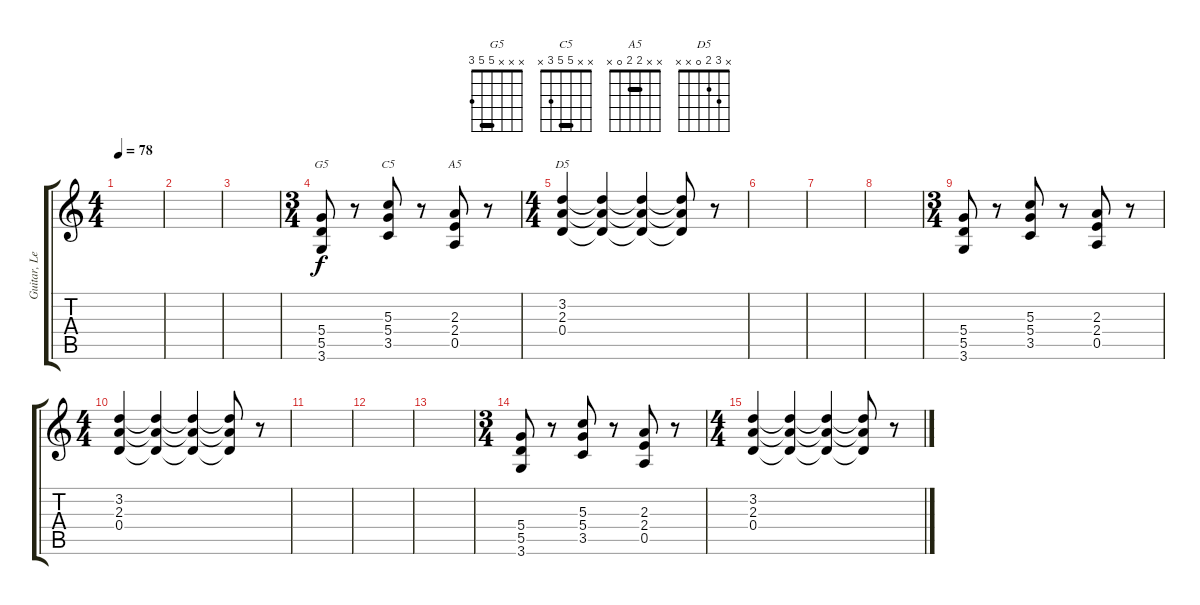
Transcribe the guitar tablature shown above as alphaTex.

\track ("Guitar, Lead" "Guitar, Le") {instrument overdrivenguitar}
\staff {score tabs}
\tuning (E4 B3 G3 D3 A2 E2) {hide}
\chord ("G5" x x x 5 5 3) {barre 5}
\chord ("C5" x x 5 5 3 x) {barre 5}
\chord ("A5" x x 2 2 0 x) {barre 2}
\chord ("D5" x 3 2 0 x x)
\ts (4 4)
\tempo 78
\clef g2
\ks c
|
|
|
\ts (3 4)
(5.4 5.5 3.6).8{ch "G5"} r.8 (5.3 5.4 3.5).8{ch "C5"} r.8 (2.3 2.4 0.5).8{ch "A5"} r.8 |
\ts (4 4)
(3.2 2.3 0.4).4{ch "D5" volume 0} (3.2{t} 2.3{t} 0.4{t}).4 (3.2{t} 2.3{t} 0.4{t}).4 (3.2{t} 2.3{t} 0.4{t}).8 r.8{volume 13} |
|
|
|
\ts (3 4)
(5.4 5.5 3.6).8 r.8 (5.3 5.4 3.5).8 r.8 (2.3 2.4 0.5).8 r.8 |
\ts (4 4)
(3.2 2.3 0.4).4{volume 0} (3.2{t} 2.3{t} 0.4{t}).4 (3.2{t} 2.3{t} 0.4{t}).4 (3.2{t} 2.3{t} 0.4{t}).8 r.8{volume 13} |
|
|
|
\ts (3 4)
(5.4 5.5 3.6).8 r.8 (5.3 5.4 3.5).8 r.8 (2.3 2.4 0.5).8 r.8 |
\ts (4 4)
(3.2 2.3 0.4).4{volume 0} (3.2{t} 2.3{t} 0.4{t}).4 (3.2{t} 2.3{t} 0.4{t}).4 (3.2{t} 2.3{t} 0.4{t}).8 r.8{volume 13}
